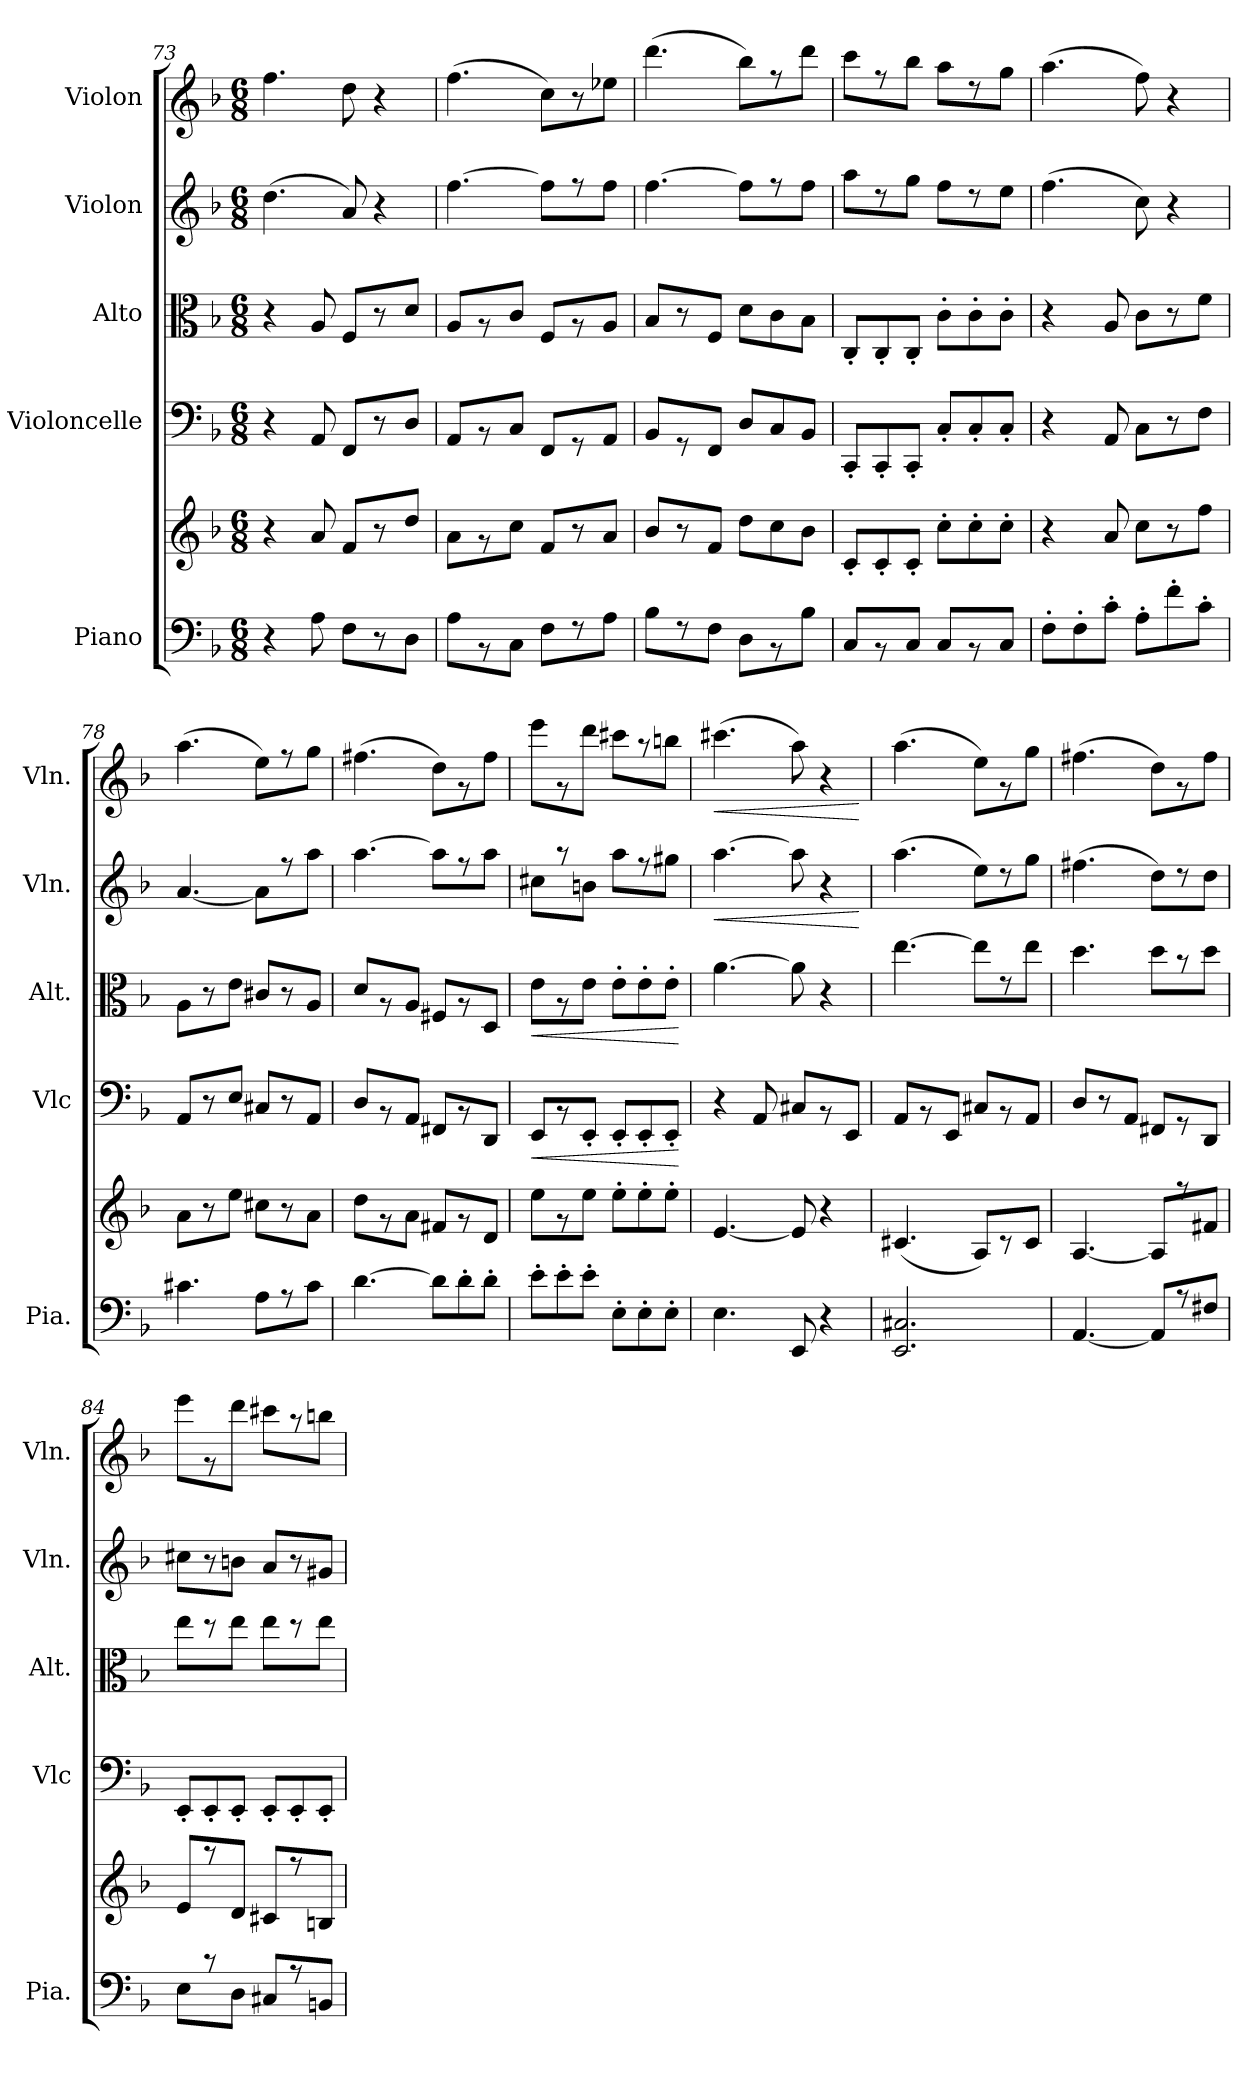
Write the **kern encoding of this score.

**kern	**kern	**kern	**dynam	**kern	**dynam	**kern	**dynam	**kern	**dynam
*part5	*part5	*part4	*part4	*part3	*part3	*part2	*part2	*part1	*part1
*staff6	*staff5	*staff4	*staff4	*staff3	*staff3	*staff2	*staff2	*staff1	*staff1
*I"Piano	*	*I"Violoncelle	*	*I"Alto	*	*I"Violon	*	*I"Violon	*
*I'Pia.	*	*I'Vlc	*	*I'Alt.	*	*I'Vln.	*	*I'Vln.	*
*clefF4	*clefG2	*clefF4	*	*clefC3	*	*clefG2	*	*clefG2	*
*k[b-]	*k[b-]	*k[b-]	*	*k[b-]	*	*k[b-]	*	*k[b-]	*
*M6/8	*M6/8	*M6/8	*	*M6/8	*	*M6/8	*	*M6/8	*
=73	=73	=73	=73	=73	=73	=73	=73	=73	=73
4r	4r	4r	.	4r	.	(>4.dd\	.	4.ff\	.
8A\	8a/	8AA/	.	8A/	.	.	.	.	.
8F\L	8f/L	8FF/L	.	8F/L	.	8a/)	.	8dd\	.
8r	8r	8r	.	8r	.	4r	.	4r	.
8D\J	8dd/J	8D/J	.	8d/J	.	.	.	.	.
=74	=74	=74	=74	=74	=74	=74	=74	=74	=74
8A\L	8a\L	8AA/L	.	8A/L	.	[4.ff\	.	(>4.ff\	.
8rBB	8rg	8rBB	.	8rA	.	.	.	.	.
8C\J	8cc\J	8C/J	.	8c/J	.	.	.	.	.
8F\L	8f/L	8FF/L	.	8F/L	.	8ff\L]	.	8cc\L)	.
8r	8r	8r	.	8r	.	8r	.	8r	.
8A\J	8a/J	8AA/J	.	8A/J	.	8ff\J	.	8ee-X\J	.
=75	=75	=75	=75	=75	=75	=75	=75	=75	=75
8B-\L	8b-/L	8BB-/L	.	8B-/L	.	[4.ff\	.	(>4.ddd\	.
8r	8r	8r	.	8r	.	.	.	.	.
8F\J	8f/J	8FF/J	.	8F/J	.	.	.	.	.
8D\L	8dd\L	8D/L	.	8d\L	.	8ff\L]	.	8bb-\L)	.
8rBB	8cc\	8C/	.	8c\	.	8r	.	8rff	.
8B-\J	8b-\J	8BB-/J	.	8B-\J	.	8ff\J	.	8ddd\J	.
!!LO:LB:g=z
=76	=76	=76	=76	=76	=76	=76	=76	=76	=76
8C/L	8c'/L	8CC'/L	.	8C'/L	.	8aa\L	.	8ccc\L	.
8rBB	8c'/	8CC'/	.	8C'/	.	8rdd	.	8rff	.
8C/J	8c'/J	8CC'/J	.	8C'/J	.	8gg\J	.	8bb-\J	.
8C/L	8cc'\L	8C'/L	.	8c'\L	.	8ff\L	.	8aa\L	.
8rBB	8cc'\	8C'/	.	8c'\	.	8r	.	8rdd	.
8C/J	8cc'\J	8C'/J	.	8c'\J	.	8ee\J	.	8gg\J	.
=77	=77	=77	=77	=77	=77	=77	=77	=77	=77
8F'\L	4r	4r	.	4r	.	(>4.ff\	.	(>4.aa\	.
8F'\	.	.	.	.	.	.	.	.	.
8c'\J	8a/	8AA/	.	8A/	.	.	.	.	.
8A'\L	8cc\L	8C\L	.	8c\L	.	8cc\)	.	8ff\)	.
8f'\	8r	8r	.	8r	.	4r	.	4r	.
8c'\J	8ff\J	8F\J	.	8f\J	.	.	.	.	.
=78	=78	=78	=78	=78	=78	=78	=78	=78	=78
4.c#X\	8a\L	8AA/L	.	8A\L	.	[4.a/	.	(>4.aa\	.
.	8r	8r	.	8r	.	.	.	.	.
.	8ee\J	8E/J	.	8e\J	.	.	.	.	.
8A\L	8cc#X\L	8C#X/L	.	8c#X/L	.	8a\L]	.	8ee\L)	.
8r	8r	8r	.	8r	.	8rff	.	8r	.
8c#\J	8a\J	8AA/J	.	8A/J	.	8aa\J	.	8gg\J	.
=79	=79	=79	=79	=79	=79	=79	=79	=79	=79
[4.d\	8dd\L	8D/L	.	8d/L	.	[4.aa\	.	(>4.ff#X\	.
.	8rg	8rBB	.	8rA	.	.	.	.	.
.	8a\J	8AA/J	.	8A/J	.	.	.	.	.
8d\L]	8f#X/L	8FF#X/L	.	8F#X/L	.	8aa\L]	.	8dd\L)	.
8d'\	8rg	8rBB	.	8rA	.	8rff	.	8rg	.
8d'\J	8d/J	8DD/J	.	8D/J	.	8aa\J	.	8ff#\J	.
=80	=80	=80	=80	=80	=80	=80	=80	=80	=80
!	!	!	!LO:HP:b	!	!LO:HP:b	!	!	!	!
8e'\L	8ee\L	8EE/L	<	8e\L	<	8cc#X\L	.	8eee\L	.
8e'\	8rg	8rBB	.	8rA	.	8raa	.	8rg	.
8e'\J	8ee\J	8EE'/J	.	8e\J	.	8bn\J	.	8ddd\J	.
8E'\L	8ee'\L	8EE'/L	.	8e'\L	.	8aa\L	.	8ccc#X\L	.
8E'\	8ee'\	8EE'/	.	8e'\	.	8rff	.	8raa	.
8E'\J	8ee'\J	8EE'/J	.	8e'\J	.	8gg#X\J	.	8bbn\J	.
.	.	.	[	.	[	.	.	.	.
=81	=81	=81	=81	=81	=81	=81	=81	=81	=81
!	!	!	!	!	!	!	!LO:HP:b	!	!LO:HP:b
4.E\	[4.e/	4r	.	[4.a\	.	[4.aa\	<	(>4.ccc#X\	<
.	.	8AA/	.	.	.	.	.	.	.
8EE/	8e/]	8C#X/L	.	8a\]	.	8aa\]	.	8aa\)	.
4r	4r	8rBB	.	4r	.	4r	.	4r	.
.	.	8EE/J	.	.	.	.	.	.	.
.	.	.	.	.	.	.	[	.	[
=82	=82	=82	=82	=82	=82	=82	=82	=82	=82
2.EE/ 2.C#X/	(>4.c#X/	8AA/L	.	[4.ee\	.	(>4.aa\	.	(>4.aa\	.
.	.	8rBB	.	.	.	.	.	.	.
.	.	8EE/J	.	.	.	.	.	.	.
.	8A/L)	8C#X/L	.	8ee\L]	.	8ee\L)	.	8ee\L)	.
.	8r	8rBB	.	8re	.	8rdd	.	8rg	.
.	8c#/J	8AA/J	.	8ee\J	.	8gg\J	.	8gg\J	.
!!LO:PB:g=z
=83	=83	=83	=83	=83	=83	=83	=83	=83	=83
[4.AA/	[4.A/	8D/L	.	4.dd\	.	(>4.ff#X\	.	(>4.ff#X\	.
.	.	8r	.	.	.	.	.	.	.
.	.	8AA/J	.	.	.	.	.	.	.
8AA/L]	8A/L]	8FF#X/L	.	8dd\L	.	8dd\L)	.	8dd\L)	.
8rA	8rff	8rGG	.	8r	.	8rdd	.	8rg	.
8F#X/J	8f#X/J	8DD/J	.	8dd\J	.	8dd\J	.	8ff#\J	.
=84	=84	=84	=84	=84	=84	=84	=84	=84	=84
8E\L	8e/L	8EE'/L	.	8ee\L	.	8cc#X\L	.	8eee\L	.
8rc	8raa	8EE'/	.	8r	.	8r	.	8rg	.
8D\J	8d/J	8EE'/J	.	8ee\J	.	8bn\J	.	8ddd\J	.
8C#X/L	8c#X/L	8EE'/L	.	8ee\L	.	8a/L	.	8ccc#X\L	.
8rA	8rff	8EE'/	.	8r	.	8r	.	8raa	.
8BBn/J	8Bn/J	8EE'/J	.	8ee\J	.	8g#X/J	.	8bbn\J	.
=	=	=	=	=	=	=	=	=	=
*-	*-	*-	*-	*-	*-	*-	*-	*-	*-
